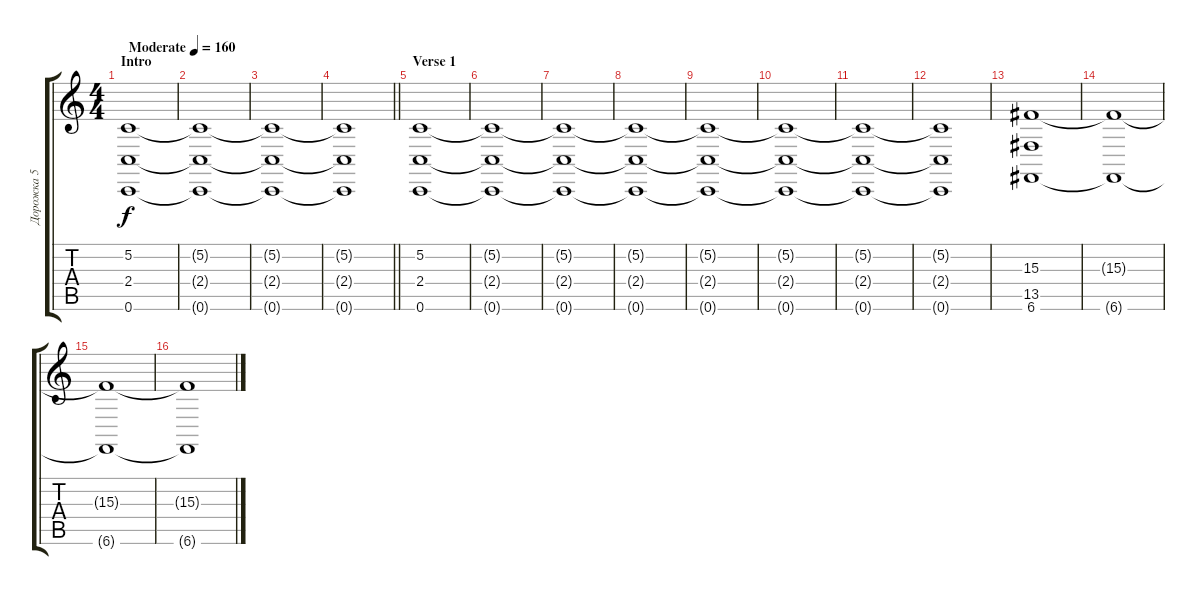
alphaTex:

\track ("Дорожка 5" "Дорожка 5") {instrument stringensemble1}
\staff {score tabs}
\tuning (C4 G3 Eb3 Bb2 F2 C2) {hide}
\ts (4 4)
\section ("" "Intro")
\tempo (160 "Moderate")
\clef g2
\ks c
(5.2 2.4 0.6).1{dy f instrument stringensemble1} |
(5.2{t} 2.4{t} 0.6{t}).1 |
(5.2{t} 2.4{t} 0.6{t}).1 |
\barLineRight lightlight
(5.2{t} 2.4{t} 0.6{t}).1 |
\section ("" "Verse 1")
(5.2 2.4 0.6).1 |
(5.2{t} 2.4{t} 0.6{t}).1 |
(5.2{t} 2.4{t} 0.6{t}).1 |
(5.2{t} 2.4{t} 0.6{t}).1 |
(5.2{t} 2.4{t} 0.6{t}).1 |
(5.2{t} 2.4{t} 0.6{t}).1 |
(5.2{t} 2.4{t} 0.6{t}).1 |
(5.2{t} 2.4{t} 0.6{t}).1 |
(15.3 13.5 6.6).1 |
(15.3{t} 6.6{t}).1 |
(15.3{t} 6.6{t}).1 |
(15.3{t} 6.6{t}).1
